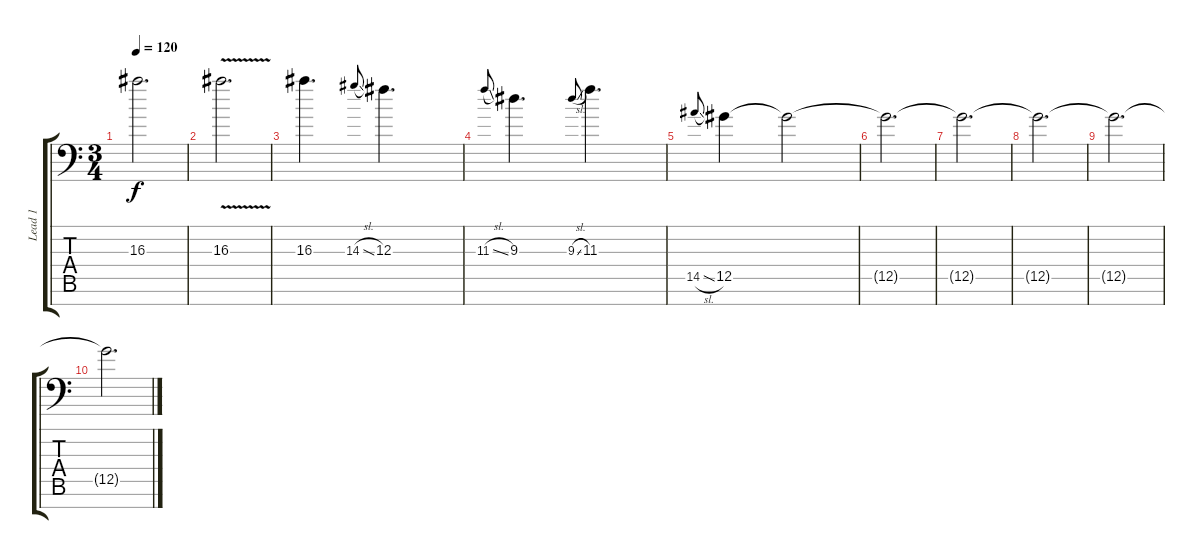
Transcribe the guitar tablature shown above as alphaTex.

\track ("Lead 1" "Lead 1") {instrument distortionguitar}
\staff {score tabs}
\tuning (Eb4 Bb3 Gb3 Db3 Ab2 Eb2 Bb1) {hide}
\ts (3 4)
\tempo 120
\clef f4
\ks c
16.3.2{d dy f volume 7} |
16.3{v}.2{d} |
16.3.4{d} 14.3{sl}.8{gr onbeat} 12.3.4{d} |
11.3{sl}.8{gr onbeat} 9.3.4{d} 9.3{sl}.8{gr onbeat} 11.3.4{d} |
14.5{sl}.8{gr onbeat} 12.5.4 12.5{t}.2 |
12.5{t}.2{d} |
12.5{t}.2{d} |
12.5{t}.2{d} |
12.5{t}.2{d} |
12.5{t}.2{d}
